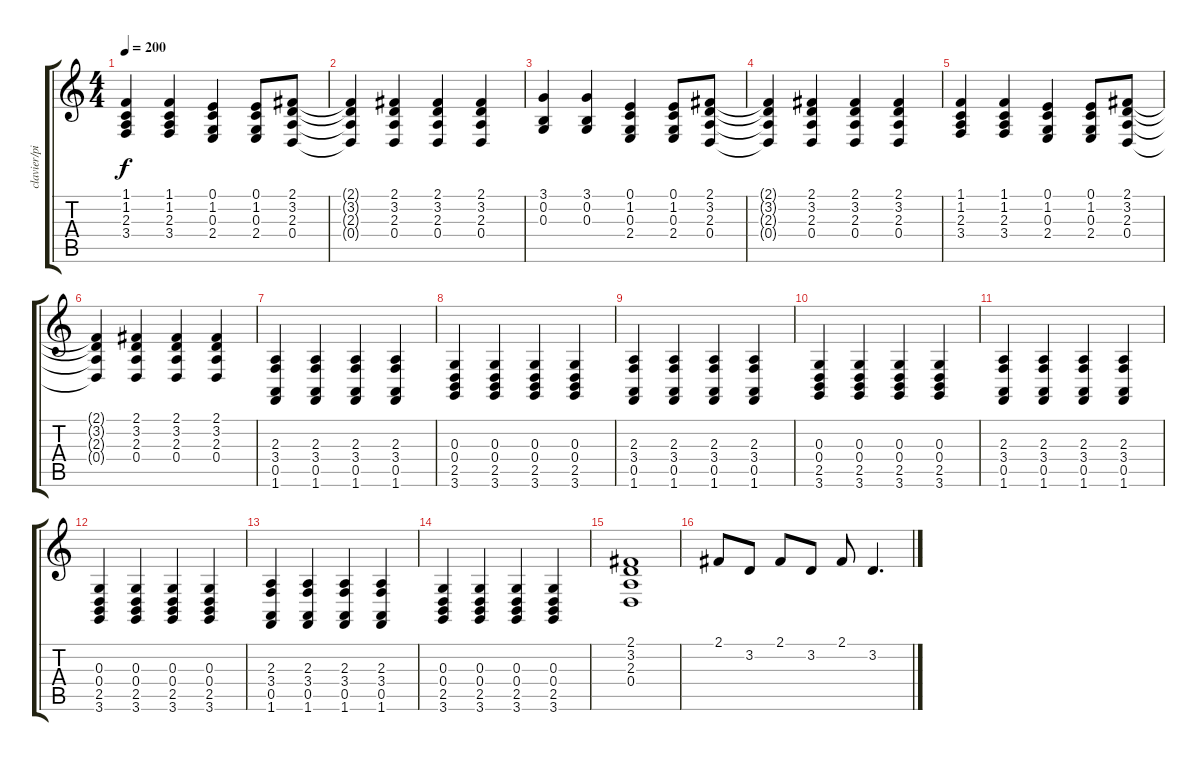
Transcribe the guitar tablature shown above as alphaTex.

\track ("clavier/piano( Ronnie King )" "clavier/pi") {instrument brightacousticpiano}
\staff {score tabs}
\tuning (E4 B3 G3 D3 A2 E2) {hide}
\ts (4 4)
\tempo 200
\clef g2
\ks c
(1.1 1.2 2.3 3.4).4{dy f} (1.1 1.2 2.3 3.4).4 (0.1 1.2 0.3 2.4).4 (0.1 1.2 0.3 2.4).8 (2.1 3.2 2.3 0.4).8 |
(2.1{t} 3.2{t} 2.3{t} 0.4{t}).4 (2.1 3.2 2.3 0.4).4 (2.1 3.2 2.3 0.4).4 (2.1 3.2 2.3 0.4).4 |
(3.1 0.2 0.3).4 (3.1 0.2 0.3).4 (0.1 1.2 0.3 2.4).4 (0.1 1.2 0.3 2.4).8 (2.1 3.2 2.3 0.4).8 |
(2.1{t} 3.2{t} 2.3{t} 0.4{t}).4 (2.1 3.2 2.3 0.4).4 (2.1 3.2 2.3 0.4).4 (2.1 3.2 2.3 0.4).4 |
(1.1 1.2 2.3 3.4).4 (1.1 1.2 2.3 3.4).4 (0.1 1.2 0.3 2.4).4 (0.1 1.2 0.3 2.4).8 (2.1 3.2 2.3 0.4).8 |
(2.1{t} 3.2{t} 2.3{t} 0.4{t}).4 (2.1 3.2 2.3 0.4).4 (2.1 3.2 2.3 0.4).4 (2.1 3.2 2.3 0.4).4 |
(2.3 3.4 0.5 1.6).4 (2.3 3.4 0.5 1.6).4 (2.3 3.4 0.5 1.6).4 (2.3 3.4 0.5 1.6).4 |
(0.3 0.4 2.5 3.6).4 (0.3 0.4 2.5 3.6).4 (0.3 0.4 2.5 3.6).4 (0.3 0.4 2.5 3.6).4 |
(2.3 3.4 0.5 1.6).4 (2.3 3.4 0.5 1.6).4 (2.3 3.4 0.5 1.6).4 (2.3 3.4 0.5 1.6).4 |
(0.3 0.4 2.5 3.6).4 (0.3 0.4 2.5 3.6).4 (0.3 0.4 2.5 3.6).4 (0.3 0.4 2.5 3.6).4 |
(2.3 3.4 0.5 1.6).4 (2.3 3.4 0.5 1.6).4 (2.3 3.4 0.5 1.6).4 (2.3 3.4 0.5 1.6).4 |
(0.3 0.4 2.5 3.6).4 (0.3 0.4 2.5 3.6).4 (0.3 0.4 2.5 3.6).4 (0.3 0.4 2.5 3.6).4 |
(2.3 3.4 0.5 1.6).4 (2.3 3.4 0.5 1.6).4 (2.3 3.4 0.5 1.6).4 (2.3 3.4 0.5 1.6).4 |
(0.3 0.4 2.5 3.6).4 (0.3 0.4 2.5 3.6).4 (0.3 0.4 2.5 3.6).4 (0.3 0.4 2.5 3.6).4 |
(2.1 3.2 2.3 0.4).1 |
2.1.8 3.2.8 2.1.8 3.2.8 2.1.8 3.2.4{d}
